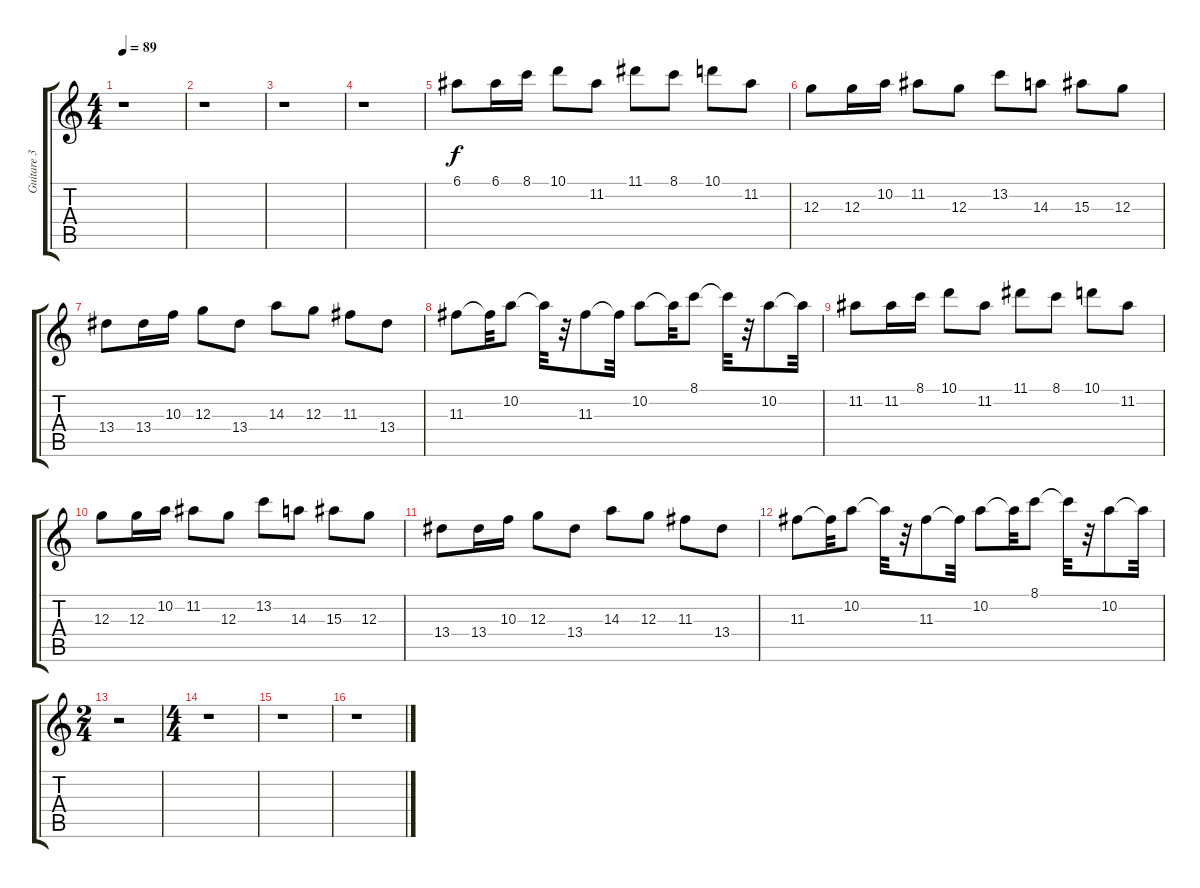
\track ("Guitare 3 " "Guitare 3 ") {instrument distortionguitar}
\staff {score tabs}
\tuning (E4 B3 G3 D3 A2 E2) {hide}
\ts (4 4)
\tempo 89
\clef g2
\ks c
r.1{dy f} |
r.1 |
r.1 |
r.1 |
6.1.8{volume 13 balance 8} 6.1.16 8.1.16 10.1.8 11.2.8 11.1.8 8.1.8 10.1.8 11.2.8 |
12.3.8 12.3.16 10.2.16 11.2.8 12.3.8 13.2.8 14.3.8 15.3.8 12.3.8 |
13.4.8 13.4.16 10.3.16 12.3.8 13.4.8 14.3.8 12.3.8 11.3.8 13.4.8 |
11.3.8 11.3{t}.32 10.2.8 10.2{t}.32 r.32 11.3.8 11.3{t}.32 10.2.8 10.2{t}.32 8.1.8 8.1{t}.32 r.32 10.2.8 10.2{t}.32 |
11.2.8 11.2.16 8.1.16 10.1.8 11.2.8 11.1.8 8.1.8 10.1.8 11.2.8 |
12.3.8 12.3.16 10.2.16 11.2.8 12.3.8 13.2.8 14.3.8 15.3.8 12.3.8 |
13.4.8 13.4.16 10.3.16 12.3.8 13.4.8 14.3.8 12.3.8 11.3.8 13.4.8 |
11.3.8 11.3{t}.32 10.2.8 10.2{t}.32 r.32 11.3.8 11.3{t}.32 10.2.8 10.2{t}.32 8.1.8 8.1{t}.32 r.32 10.2.8 10.2{t}.32 |
\ts (2 4)
r.2 |
\ts (4 4)
r.1 |
r.1 |
r.1
